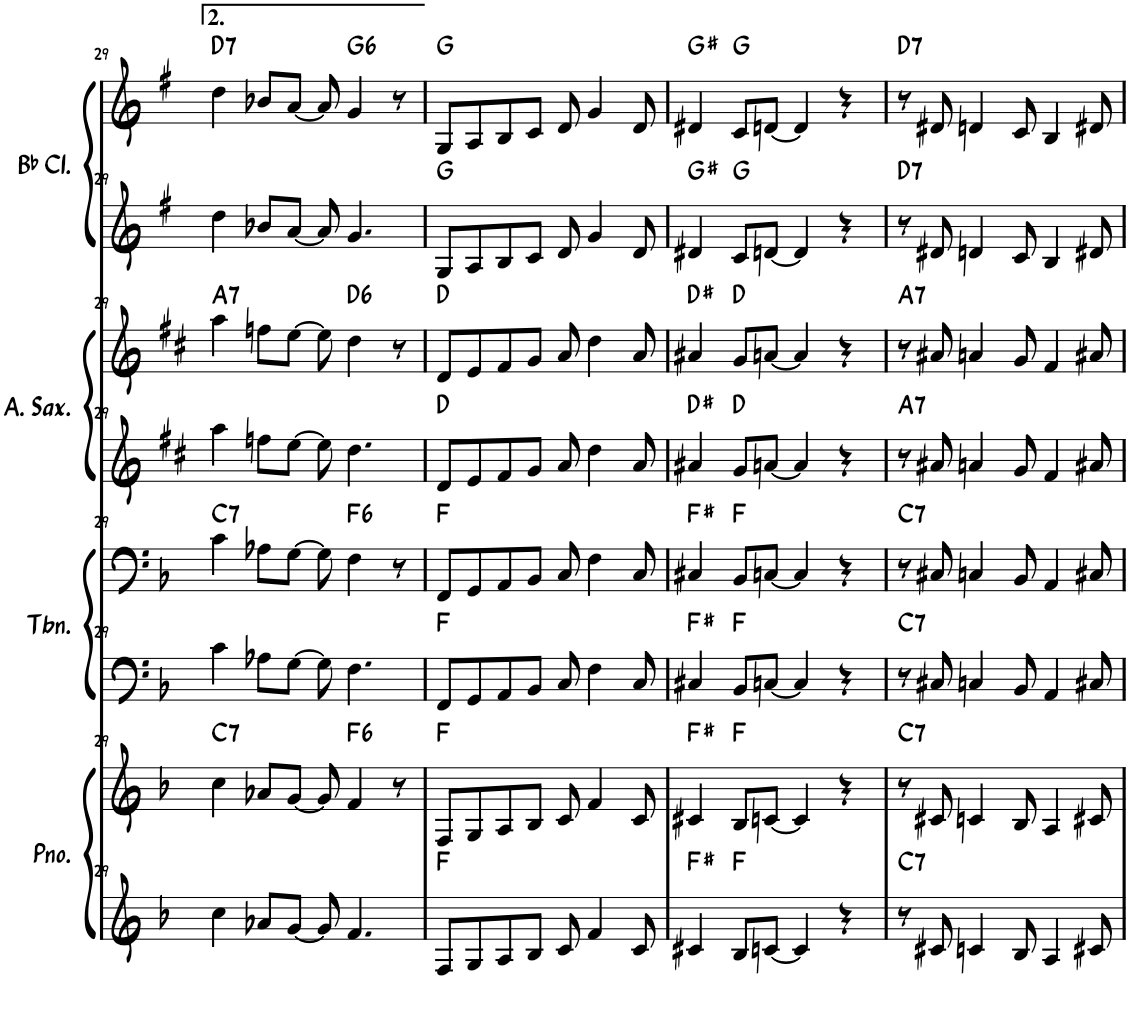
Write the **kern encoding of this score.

**kern	**kern	**harte	**kern	**kern	**harte	**kern	**kern	**harte	**kern	**kern	**harte
*part4	*part4	*part4	*part3	*part3	*part3	*part2	*part2	*part2	*part1	*part1	*part1
*staff8	*staff7	*	*staff6	*staff5	*	*staff4	*staff3	*	*staff2	*staff1	*
*I"钢琴	*	*	*I"长号	*	*	*I"中音萨克斯	*	*	*I"降B调单簧管	*	*
!!LO:PB:g=z
*clefG2	*clefG2	*	*clefF4	*clefF4	*	*clefG2	*clefG2	*	*clefG2	*clefG2	*
*	*	*	*	*	*	*Trd5c9	*Trd5c9	*	*Trd1c2	*Trd1c2	*
*k[b-]	*k[b-]	*	*k[b-]	*k[b-]	*	*k[f#c#]	*k[f#c#]	*	*k[f#]	*k[f#]	*
*M4/4	*M4/4	*	*M4/4	*M4/4	*	*M4/4	*M4/4	*	*M4/4	*M4/4	*
=29	=29	=29	=29	=29	=29	=29	=29	=29	=29	=29	=29
!	!	!LO:H:kt=7	!	!	!LO:H:kt=7	!	!	!LO:H:kt=7	!	!	!LO:H:kt=7
4cc\	4cc\	C:7	4c\	4c\	C:7	4aa\	4aa\	A:7	4dd\	4dd\	D:7
8a-X/L	8a-X/L	.	8A-X\L	8A-X\L	.	8ffn\L	8ffn\L	.	8b-X/L	8b-X/L	.
[8g/J	[8g/J	.	[8G\J	[8G\J	.	[8ee\J	[8ee\J	.	[8a/J	[8a/J	.
8g/]	8g/]	.	8G\]	8G\]	.	8ee\]	8ee\]	.	8a/]	8a/]	.
!	!	!LO:H:kt=6	!	!	!LO:H:kt=6	!	!	!LO:H:kt=6	!	!	!LO:H:kt=6
4.f/	4f/	F:maj6	4.F\	4F\	F:maj6	4.dd\	4dd\	D:maj6	4.g/	4g/	G:maj6
.	8r	.	.	8r	.	.	8r	.	.	8r	.
=30	=30	=30	=30	=30	=30	=30	=30	=30	=30	=30	=30
8F/L	8F/L	F:maj F:maj	8FF/L	8FF/L	F:maj F:maj	8d/L	8d/L	D:maj D:maj	8G/L	8G/L	G:maj G:maj
8G/	8G/	.	8GG/	8GG/	.	8e/	8e/	.	8A/	8A/	.
8A/	8A/	.	8AA/	8AA/	.	8f#/	8f#/	.	8B/	8B/	.
8B-/J	8B-/J	.	8BB-/J	8BB-/J	.	8g/J	8g/J	.	8c/J	8c/J	.
8c/	8c/	.	8C/	8C/	.	8a/	8a/	.	8d/	8d/	.
4f/	4f/	.	4F\	4F\	.	4dd\	4dd\	.	4g/	4g/	.
8c/	8c/	.	8C/	8C/	.	8a/	8a/	.	8d/	8d/	.
=31	=31	=31	=31	=31	=31	=31	=31	=31	=31	=31	=31
4c#X/	4c#X/	F#:maj F#:maj	4C#X/	4C#X/	F#:maj F#:maj	4a#X/	4a#X/	D#:maj D#:maj	4d#X/	4d#X/	G#:maj G#:maj
8B-/L	8B-/L	F:maj F:maj	8BB-/L	8BB-/L	F:maj F:maj	8g/L	8g/L	D:maj D:maj	8c/L	8c/L	G:maj G:maj
[8cn/J	[8cn/J	.	[8Cn/J	[8Cn/J	.	[8an/J	[8an/J	.	[8dn/J	[8dn/J	.
4c/]	4c/]	.	4C/]	4C/]	.	4a/]	4a/]	.	4d/]	4d/]	.
4r	4r	.	4r	4r	.	4r	4r	.	4r	4r	.
=32	=32	=32	=32	=32	=32	=32	=32	=32	=32	=32	=32
!	!	!LO:H:n=1:kt=7	!	!	!	!	!	!	!	!	!
!	!	!LO:H:n=2:kt=7	!	!	!LO:H:n=1:kt=7	!	!	!	!	!	!
!	!	!	!	!	!LO:H:n=2:kt=7	!	!	!LO:H:n=1:kt=7	!	!	!
!	!	!	!	!	!	!	!	!LO:H:n=2:kt=7	!	!	!LO:H:n=1:kt=7
!	!	!	!	!	!	!	!	!	!	!	!LO:H:n=2:kt=7
8r	8r	C:7 C:7	8r	8r	C:7 C:7	8r	8r	A:7 A:7	8r	8r	D:7 D:7
8c#X/	8c#X/	.	8C#X/	8C#X/	.	8a#X/	8a#X/	.	8d#X/	8d#X/	.
4cn/	4cn/	.	4Cn/	4Cn/	.	4an/	4an/	.	4dn/	4dn/	.
8B-/	8B-/	.	8BB-/	8BB-/	.	8g/	8g/	.	8c/	8c/	.
4A/	4A/	.	4AA/	4AA/	.	4f#/	4f#/	.	4B/	4B/	.
8c#X/	8c#X/	.	8C#X/	8C#X/	.	8a#X/	8a#X/	.	8d#X/	8d#X/	.
=	=	=	=	=	=	=	=	=	=	=	=
*-	*-	*-	*-	*-	*-	*-	*-	*-	*-	*-	*-
